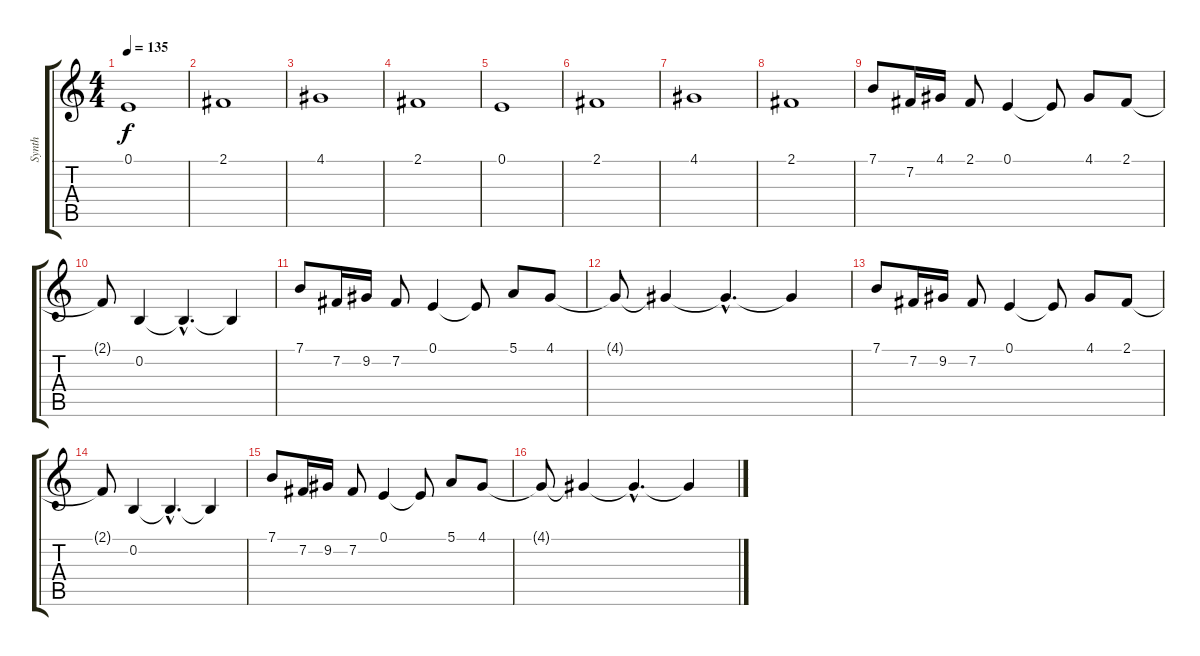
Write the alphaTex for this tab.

\track ("Synth" "Synth") {instrument lead2sawtooth}
\staff {score tabs}
\tuning (E4 B3 G3 D3 A2 D2) {hide}
\ts (4 4)
\tempo 135
\clef g2
\ks c
0.1.1{dy f} |
2.1.1 |
4.1.1 |
2.1.1 |
0.1.1 |
2.1.1 |
4.1.1 |
2.1.1 |
7.1.8 7.2.16 4.1.16 2.1.8 0.1.4 0.1{t}.8 4.1.8 2.1.8 |
2.1{t}.8 0.2.4 0.2{hac t}.4{d} 0.2{t}.4 |
7.1.8 7.2.16 9.2.16 7.2.8 0.1.4 0.1{t}.8 5.1.8 4.1.8 |
4.1{t}.8 4.1{t}.4 4.1{hac t}.4{d} 4.1{t}.4 |
7.1.8 7.2.16 9.2.16 7.2.8 0.1.4 0.1{t}.8 4.1.8 2.1.8 |
2.1{t}.8 0.2.4 0.2{hac t}.4{d} 0.2{t}.4 |
7.1.8 7.2.16 9.2.16 7.2.8 0.1.4 0.1{t}.8 5.1.8 4.1.8 |
4.1{t}.8 4.1{t}.4 4.1{hac t}.4{d} 4.1{t}.4
